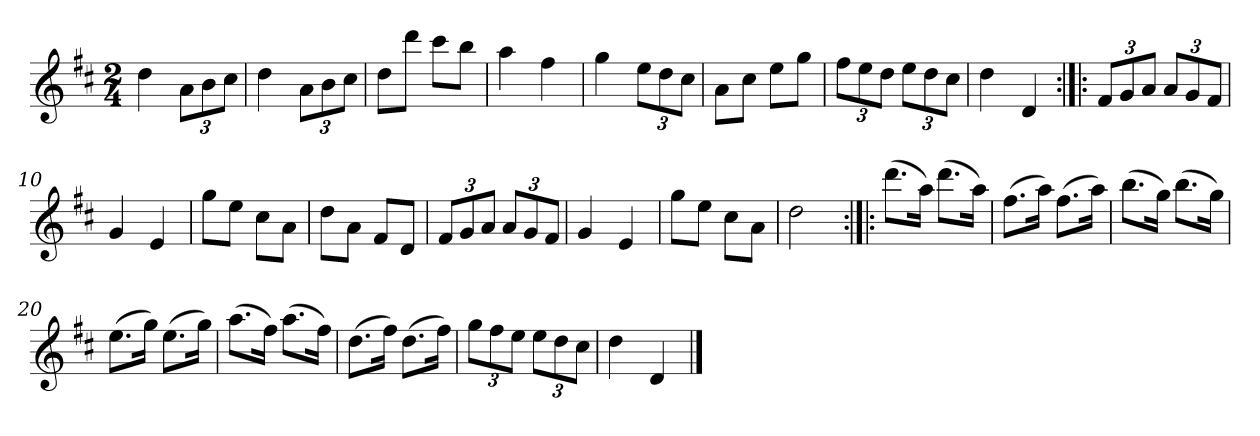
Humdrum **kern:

**kern
*part1
*staff1
*clefG2
*k[f#c#]
*D:
*M2/4
*MM120
=1
4dd
12a\L
12b\
12cc#\J
=2
4dd
12a\L
12b\
12cc#\J
=3
8dd\L
8ddd\J
8ccc#\L
8bb\J
=4
4aa
4ff#
=5
4gg
12ee\L
12dd\
12cc#\J
=6
8a\L
8cc#\J
8ee\L
8gg\J
=7
12ff#\L
12ee\
12dd\J
12ee\L
12dd\
12cc#\J
=8
4dd
4d
=9:|!|:
12f#/L
12g/
12a/J
12a/L
12g/
12f#/J
=10
4g
4e
=11
8gg\L
8ee\J
8cc#\L
8a\J
=12
8dd\L
8a\J
8f#/L
8d/J
=13
12f#/L
12g/
12a/J
12a/L
12g/
12f#/J
=14
4g
4e
=15
8gg\L
8ee\J
8cc#\L
8a\J
=16
2dd
=17:|!|:
(8.ddd\L
16aa\Jk)
(8.ddd\L
16aa\Jk)
=18
(8.ff#\L
16aa\Jk)
(8.ff#\L
16aa\Jk)
=19
(8.bb\L
16gg\Jk)
(8.bb\L
16gg\Jk)
=20
(8.ee\L
16gg\Jk)
(8.ee\L
16gg\Jk)
=21
(8.aa\L
16ff#\Jk)
(8.aa\L
16ff#\Jk)
=22
(8.dd\L
16ff#\Jk)
(8.dd\L
16ff#\Jk)
=23
12gg\L
12ff#\
12ee\J
12ee\L
12dd\
12cc#\J
=24
4dd
4d
==
*-
